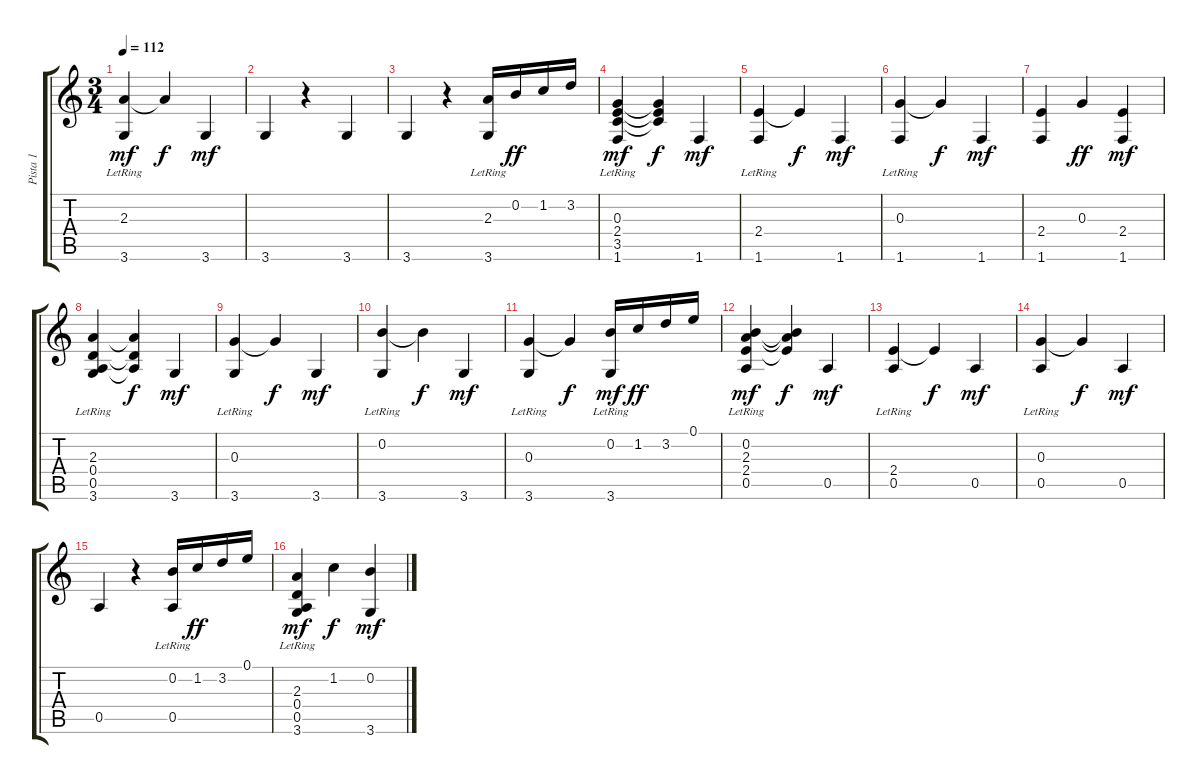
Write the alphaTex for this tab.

\track ("Pista 1" "Pista 1") {instrument acousticguitarsteel}
\staff {score tabs}
\tuning (E4 B3 G3 D3 A2 E2) {hide}
\ts (3 4)
\tempo 112
\clef g2
\ks c
(2.3{lr} 3.6).4{dy mf} 2.3{t}.4{dy f} 3.6.4{dy mf} |
3.6.4 r.4 3.6.4 |
3.6.4 r.4 (2.3 3.6{lr}).16 0.2.16{dy ff} 1.2.16 3.2.16 |
(0.3{lr} 2.4{lr} 3.5{lr} 1.6).4{dy mf} (0.3{t} 2.4{t} 3.5{t}).4{dy f} 1.6.4{dy mf} |
(2.4{lr} 1.6).4 2.4{t}.4{dy f} 1.6.4{dy mf} |
(0.3{lr} 1.6).4 0.3{t}.4{dy f} 1.6.4{dy mf} |
(2.4 1.6).4 0.3.4{dy ff} (2.4 1.6).4{dy mf} |
(2.3{lr} 0.4{lr} 0.5{lr} 3.6).4 (2.3{t} 0.4{t} 0.5{t}).4{dy f} 3.6.4{dy mf} |
(0.3{lr} 3.6).4 0.3{t}.4{dy f} 3.6.4{dy mf} |
(0.2{lr} 3.6).4 0.2{t}.4{dy f} 3.6.4{dy mf} |
(0.3{lr} 3.6).4 0.3{t}.4{dy f} (0.2 3.6{lr}).16{dy mf} 1.2.16{dy ff} 3.2.16 0.1.16 |
(0.2{lr} 2.3{lr} 2.4{lr} 0.5).4{dy mf} (0.2{t} 2.3{t} 2.4{t}).4{dy f} 0.5.4{dy mf} |
(2.4{lr} 0.5).4 2.4{t}.4{dy f} 0.5.4{dy mf} |
(0.3{lr} 0.5).4 0.3{t}.4{dy f} 0.5.4{dy mf} |
0.5.4 r.4 (0.2 0.5{lr}).16 1.2.16{dy ff} 3.2.16 0.1.16 |
(2.3{lr} 0.4{lr} 0.5{lr} 3.6).4{dy mf} 1.2.4{dy f} (0.2 3.6).4{dy mf}
